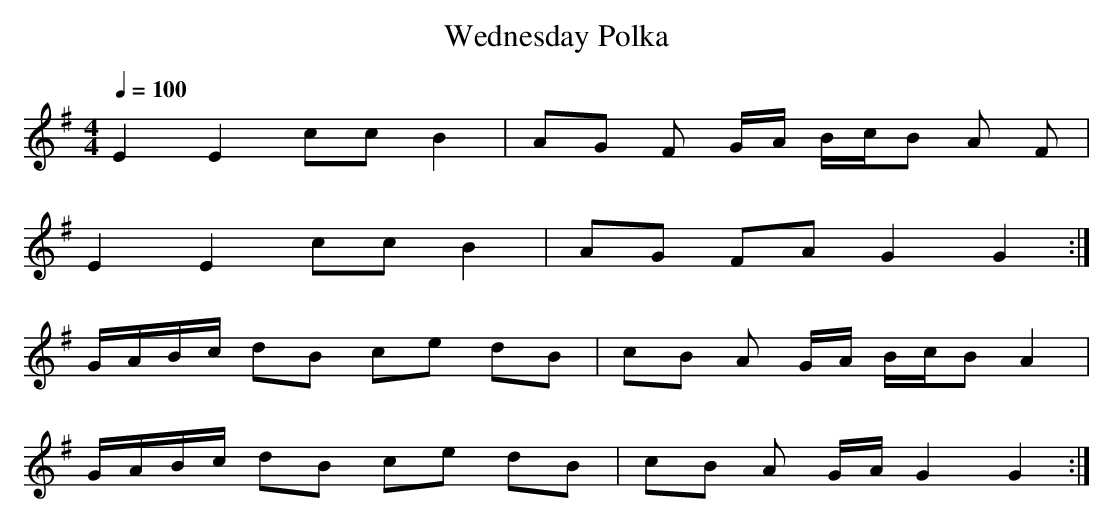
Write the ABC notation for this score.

X:1
T:Wednesday Polka
Q:1/4=100
M:4/4
K:Em
E2 E2 ccB2 | AG F G/A/ B/c/B A F |
E2 E2 ccB2 | AG FA G2 G2 :|
G/A/B/c/ dB ce dB | cB A G/A/ B/c/B A2 |
G/A/B/c/ dB ce dB | cB A G/A/ G2 G2 :|
